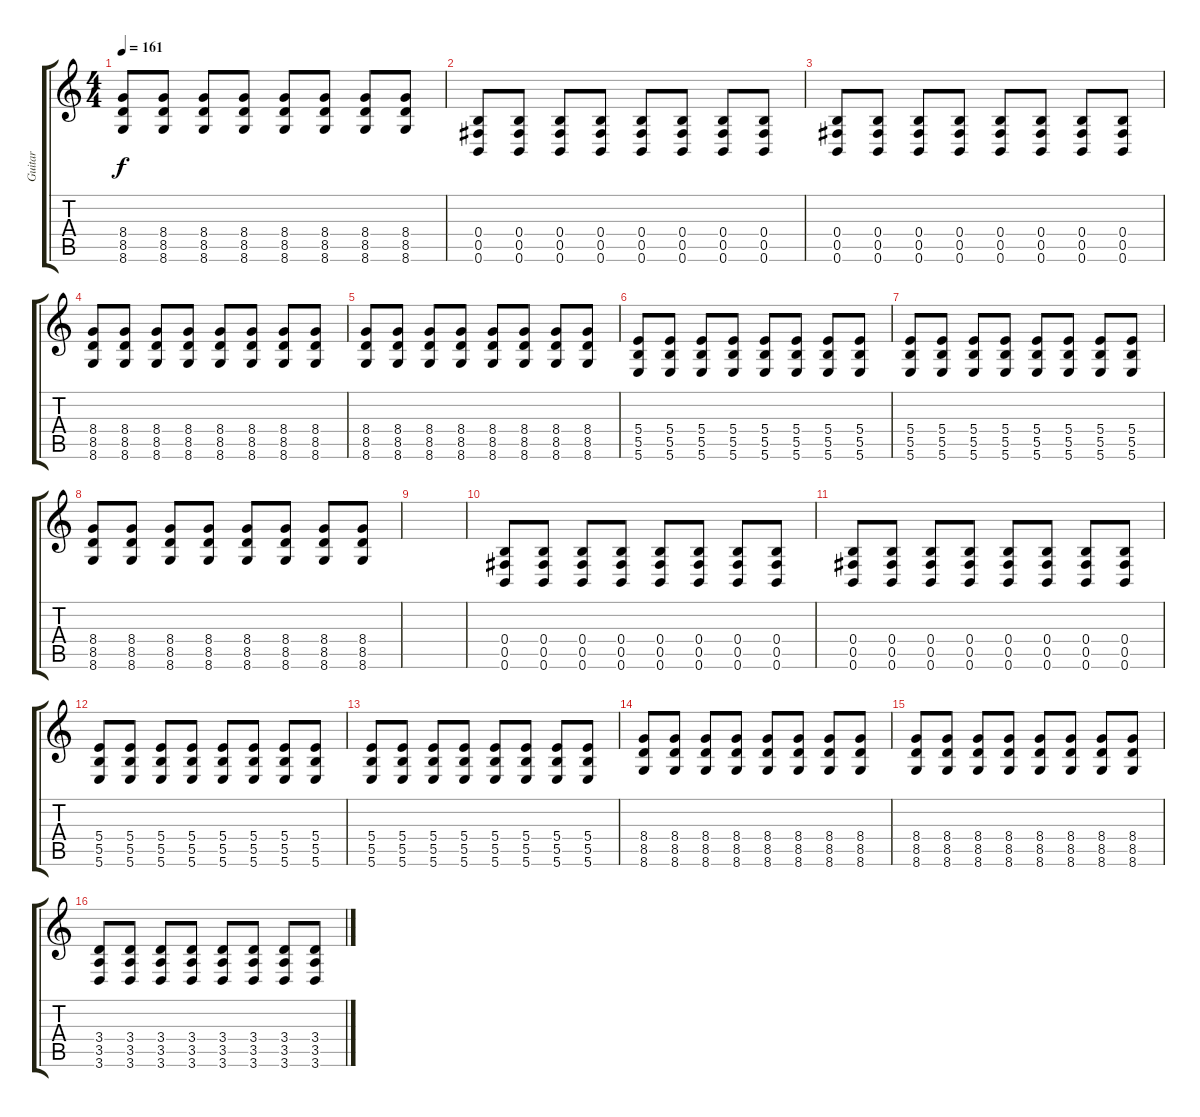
\track ("Guitar" "Guitar") {instrument distortionguitar}
\staff {score tabs}
\tuning (Db4 Ab3 E3 B2 Gb2 B1) {hide}
\ts (4 4)
\tempo 161
\clef g2
\ks c
(8.4 8.5 8.6).8{dy f} (8.4 8.5 8.6).8 (8.4 8.5 8.6).8 (8.4 8.5 8.6).8 (8.4 8.5 8.6).8 (8.4 8.5 8.6).8 (8.4 8.5 8.6).8 (8.4 8.5 8.6).8 |
(0.4 0.5 0.6).8 (0.4 0.5 0.6).8 (0.4 0.5 0.6).8 (0.4 0.5 0.6).8 (0.4 0.5 0.6).8 (0.4 0.5 0.6).8 (0.4 0.5 0.6).8 (0.4 0.5 0.6).8 |
(0.4 0.5 0.6).8 (0.4 0.5 0.6).8 (0.4 0.5 0.6).8 (0.4 0.5 0.6).8 (0.4 0.5 0.6).8 (0.4 0.5 0.6).8 (0.4 0.5 0.6).8 (0.4 0.5 0.6).8 |
(8.4 8.5 8.6).8 (8.4 8.5 8.6).8 (8.4 8.5 8.6).8 (8.4 8.5 8.6).8 (8.4 8.5 8.6).8 (8.4 8.5 8.6).8 (8.4 8.5 8.6).8 (8.4 8.5 8.6).8 |
(8.4 8.5 8.6).8 (8.4 8.5 8.6).8 (8.4 8.5 8.6).8 (8.4 8.5 8.6).8 (8.4 8.5 8.6).8 (8.4 8.5 8.6).8 (8.4 8.5 8.6).8 (8.4 8.5 8.6).8 |
(5.4 5.5 5.6).8 (5.4 5.5 5.6).8 (5.4 5.5 5.6).8 (5.4 5.5 5.6).8 (5.4 5.5 5.6).8 (5.4 5.5 5.6).8 (5.4 5.5 5.6).8 (5.4 5.5 5.6).8 |
(5.4 5.5 5.6).8 (5.4 5.5 5.6).8 (5.4 5.5 5.6).8 (5.4 5.5 5.6).8 (5.4 5.5 5.6).8 (5.4 5.5 5.6).8 (5.4 5.5 5.6).8 (5.4 5.5 5.6).8 |
(8.4 8.5 8.6).8 (8.4 8.5 8.6).8 (8.4 8.5 8.6).8 (8.4 8.5 8.6).8 (8.4 8.5 8.6).8 (8.4 8.5 8.6).8 (8.4 8.5 8.6).8 (8.4 8.5 8.6).8 |
|
(0.4 0.5 0.6).8 (0.4 0.5 0.6).8 (0.4 0.5 0.6).8 (0.4 0.5 0.6).8 (0.4 0.5 0.6).8 (0.4 0.5 0.6).8 (0.4 0.5 0.6).8 (0.4 0.5 0.6).8 |
(0.4 0.5 0.6).8 (0.4 0.5 0.6).8 (0.4 0.5 0.6).8 (0.4 0.5 0.6).8 (0.4 0.5 0.6).8 (0.4 0.5 0.6).8 (0.4 0.5 0.6).8 (0.4 0.5 0.6).8 |
(5.4 5.5 5.6).8 (5.4 5.5 5.6).8 (5.4 5.5 5.6).8 (5.4 5.5 5.6).8 (5.4 5.5 5.6).8 (5.4 5.5 5.6).8 (5.4 5.5 5.6).8 (5.4 5.5 5.6).8 |
(5.4 5.5 5.6).8 (5.4 5.5 5.6).8 (5.4 5.5 5.6).8 (5.4 5.5 5.6).8 (5.4 5.5 5.6).8 (5.4 5.5 5.6).8 (5.4 5.5 5.6).8 (5.4 5.5 5.6).8 |
(8.4 8.5 8.6).8 (8.4 8.5 8.6).8 (8.4 8.5 8.6).8 (8.4 8.5 8.6).8 (8.4 8.5 8.6).8 (8.4 8.5 8.6).8 (8.4 8.5 8.6).8 (8.4 8.5 8.6).8 |
(8.4 8.5 8.6).8 (8.4 8.5 8.6).8 (8.4 8.5 8.6).8 (8.4 8.5 8.6).8 (8.4 8.5 8.6).8 (8.4 8.5 8.6).8 (8.4 8.5 8.6).8 (8.4 8.5 8.6).8 |
(3.4 3.5 3.6).8 (3.4 3.5 3.6).8 (3.4 3.5 3.6).8 (3.4 3.5 3.6).8 (3.4 3.5 3.6).8 (3.4 3.5 3.6).8 (3.4 3.5 3.6).8 (3.4 3.5 3.6).8
